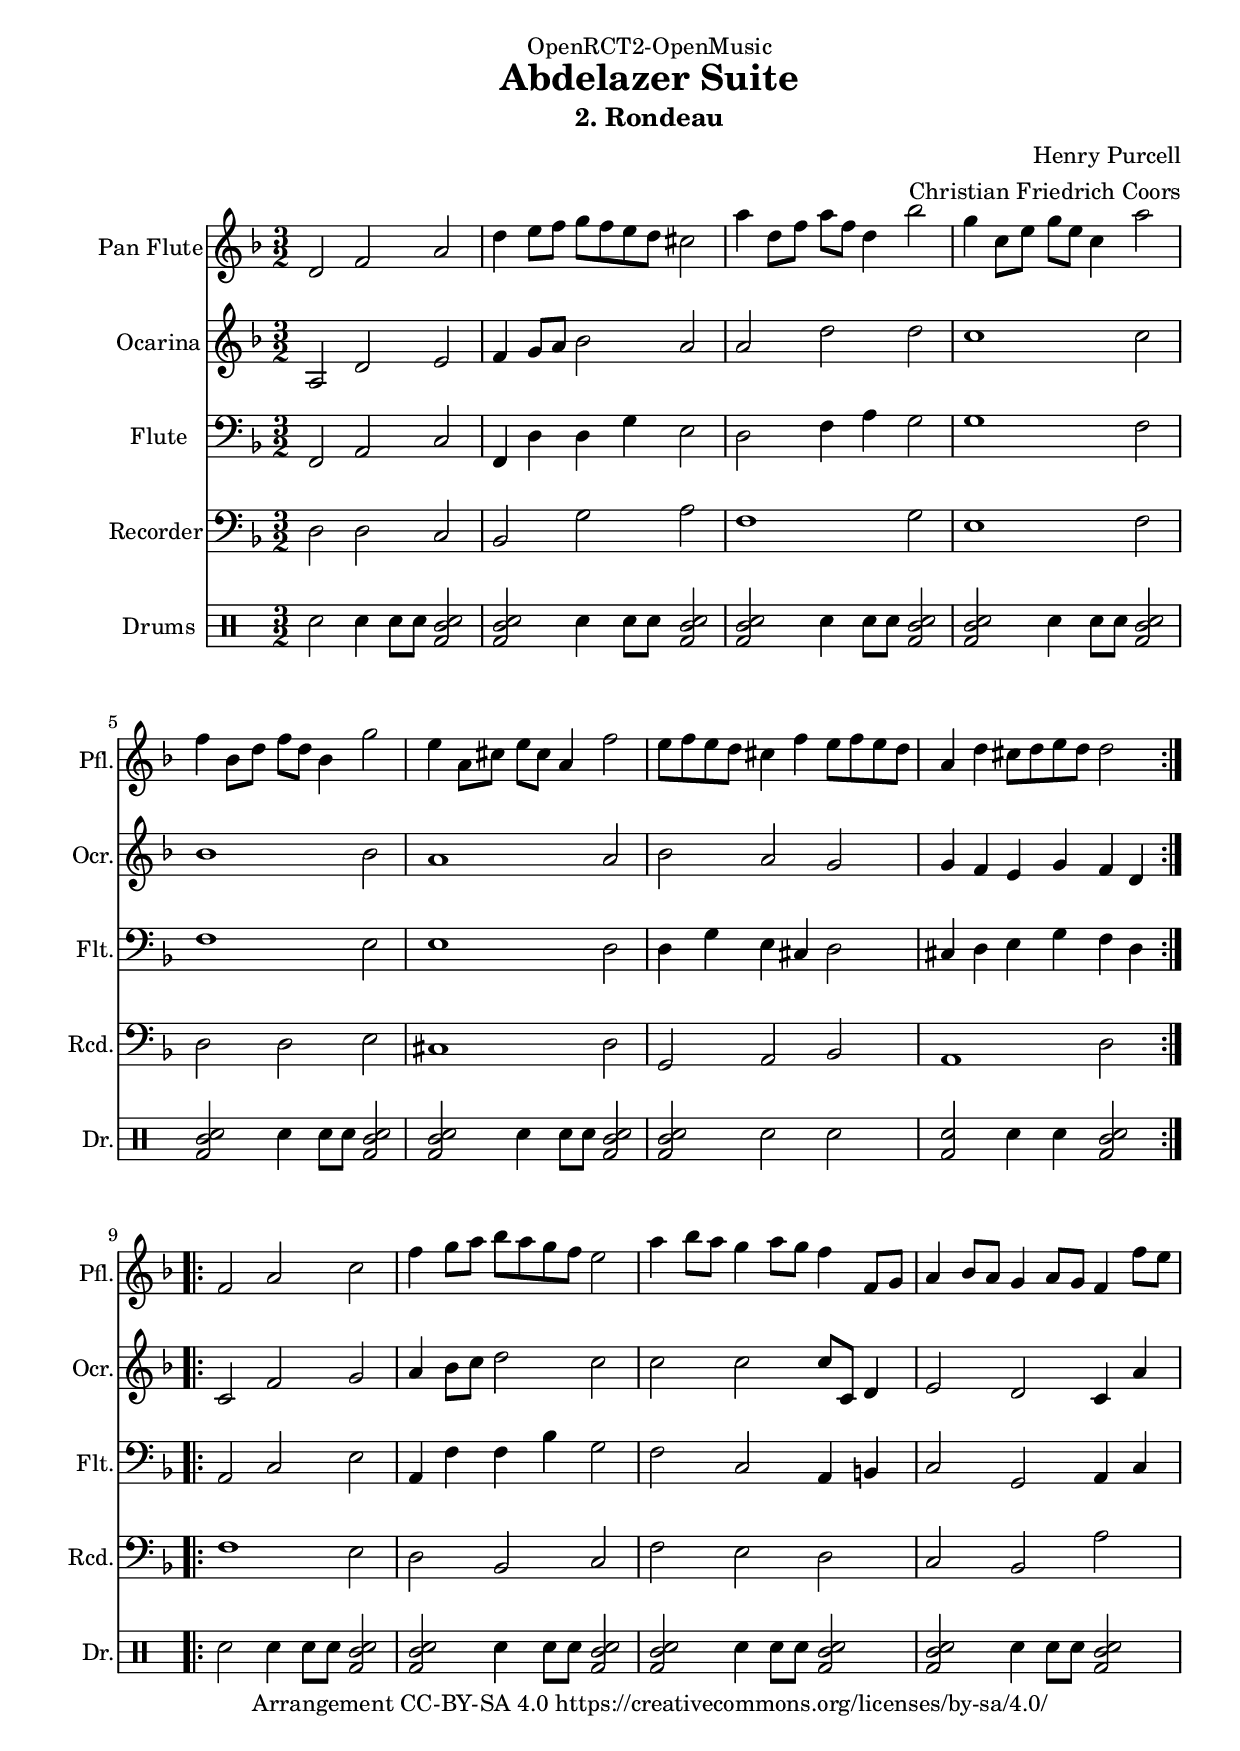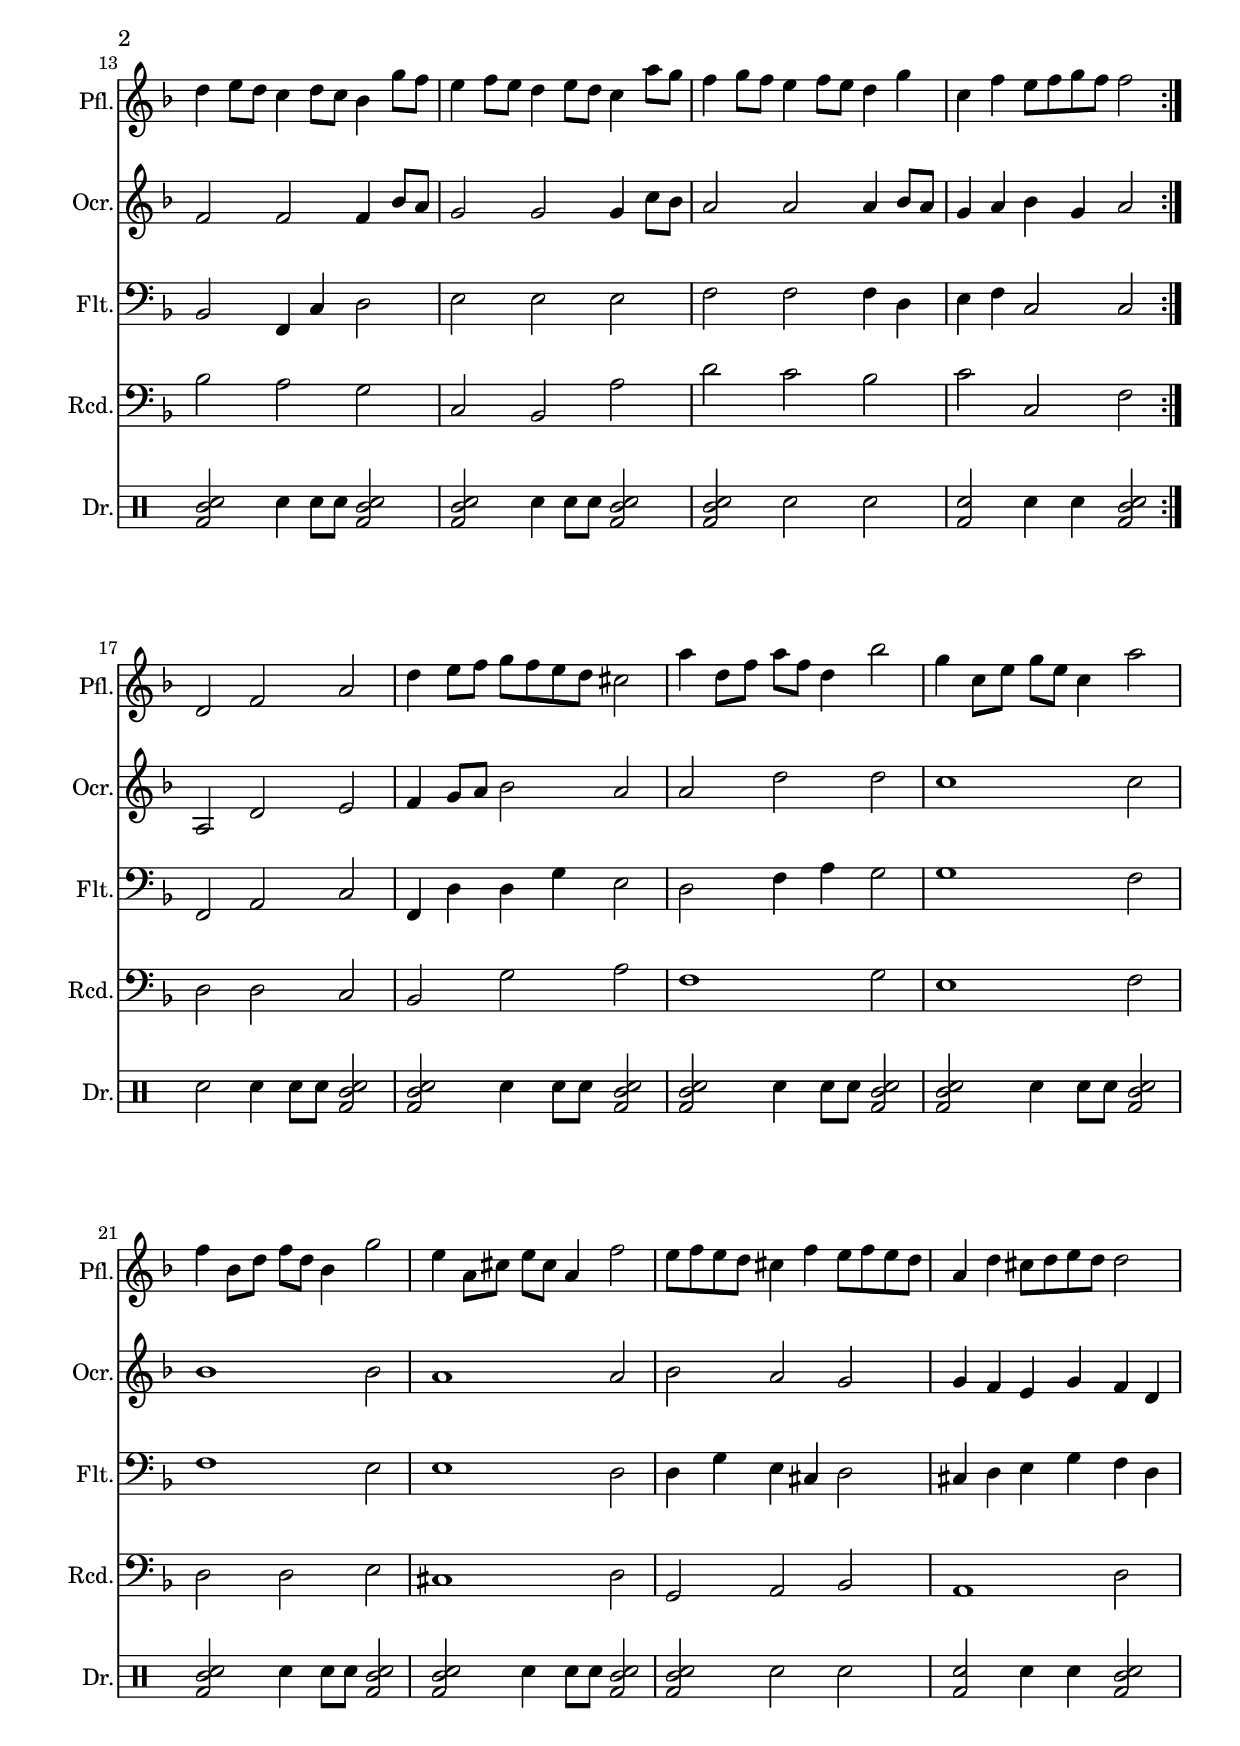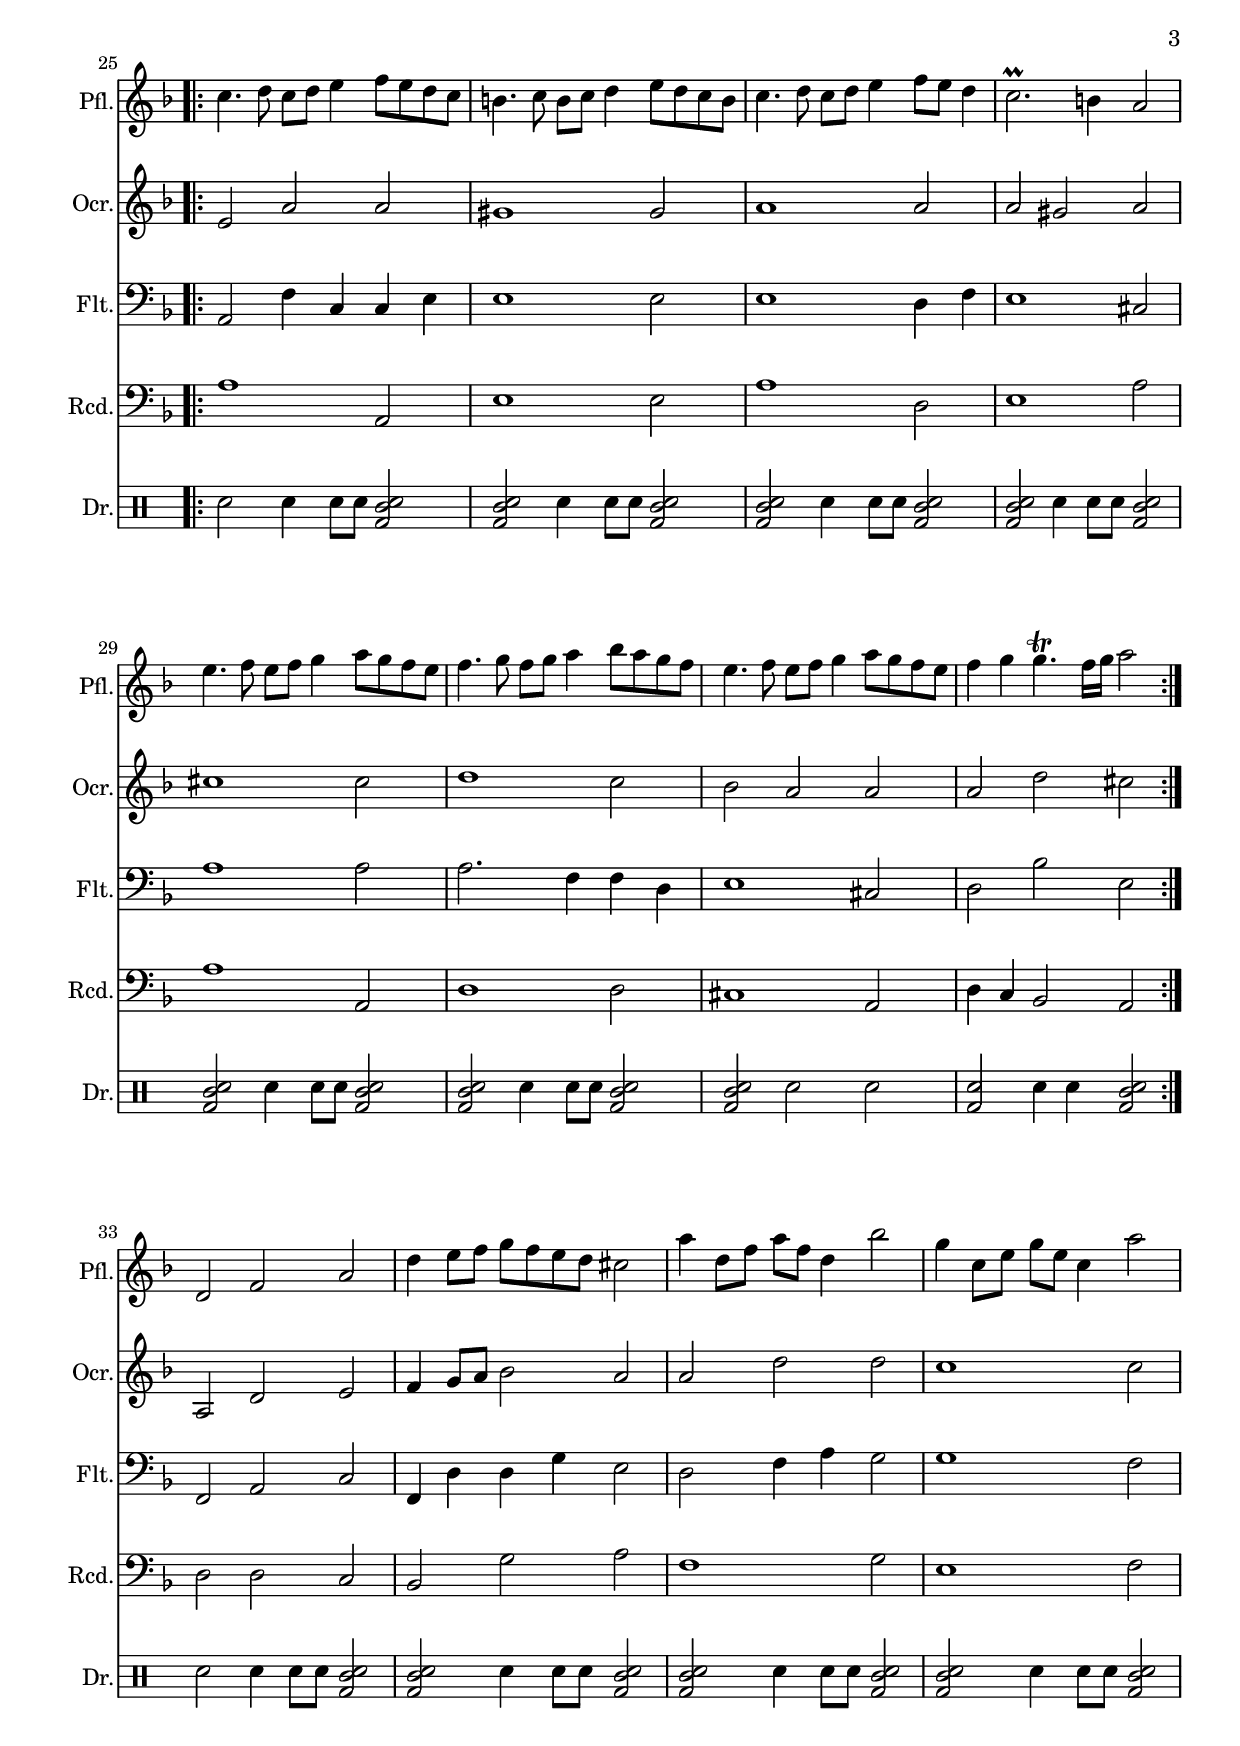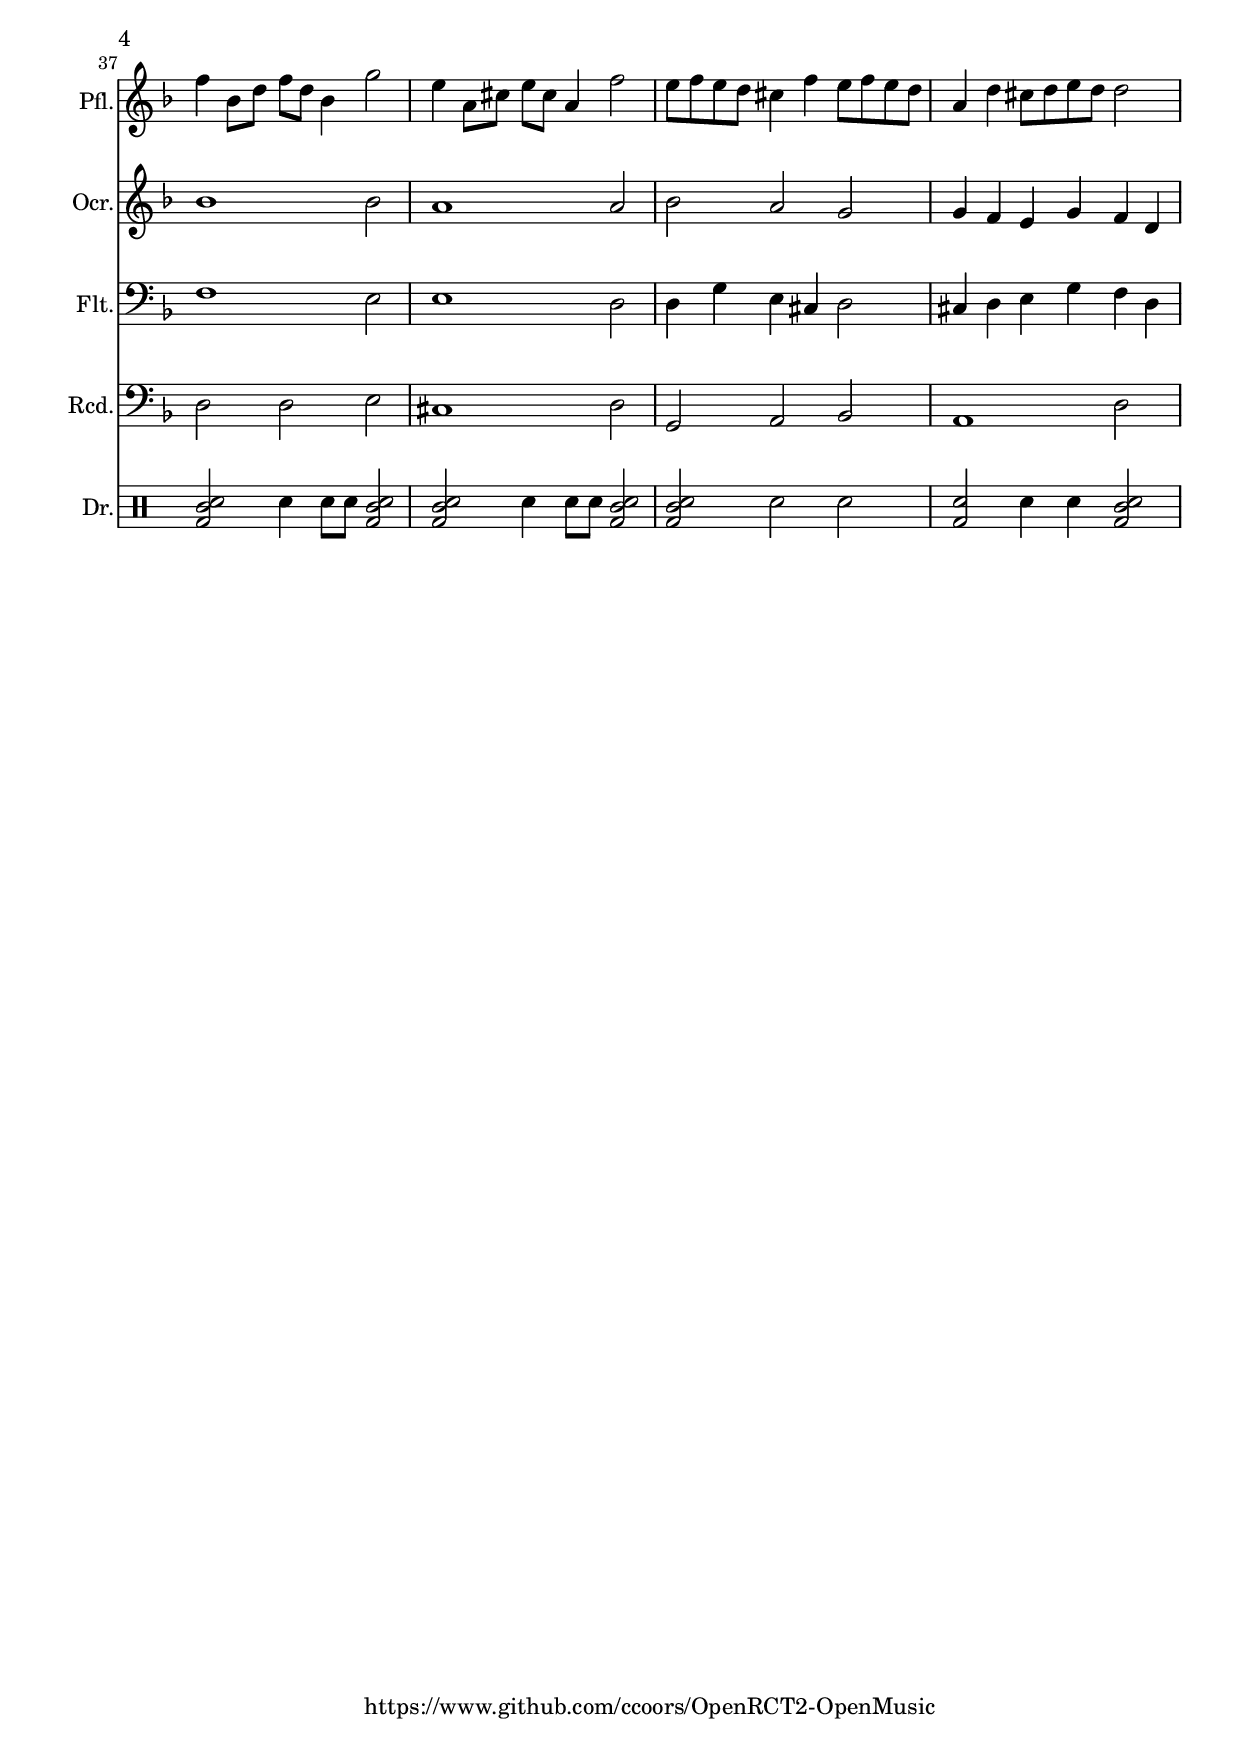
\version "2.18.2"
\include "../../include/include.ly"

\header {
  dedication = "OpenRCT2-OpenMusic"
  title = "Abdelazer Suite"
  arranger = "Christian Friedrich Coors"
  subtitle = "2. Rondeau"
  composer = "Henry Purcell"
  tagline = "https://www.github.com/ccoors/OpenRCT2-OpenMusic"
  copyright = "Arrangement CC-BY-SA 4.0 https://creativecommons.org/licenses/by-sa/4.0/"
}

global = {
  \key f \major
  \time 3/2
}

panflute_main_theme = \relative c' {
  d2 f a |
  d4 e8 f g f e d cis2 |
  a'4 d,8 f a f d4 bes'2 |
  g4 c,8 e g e c4 a'2 |
  f4 bes,8 d f d bes4 g'2 |
  e4 a,8 cis e cis a4 f'2 |
  e8 f e d cis4 f e8 f e d |
  a4 d cis8 d e d d2 |
}

panflute = \relative c' {
  \global
  \repeat volta 2 {
    \panflute_main_theme
  }
  \repeat volta 2 {
    f2 a c |
    f4 g8 a bes a g f e2 |
    a4 bes8 a g4 a8 g f4 f,8 g |
    a4 bes8 a g4 a8 g f4 f'8 e |
    d4 e8 d c4 d8 c bes4 g'8 f |
    e4 f8 e d4 e8 d c4 a'8 g |
    f4 g8 f e4 f8 e d4 g |
    c, f e8 f g f f2 |
  }
  \panflute_main_theme
  \repeat volta 2 {
    c4. d8 c d e4 f8 e d c |
    b4. c8 b c d4 e8 d c b |
    c4. d8 c d e4 f8 e d4 |
    c2.\prall b4 a2 |
    e'4. f8 e f g4 a8 g f e |
    f4. g8 f g a4 bes8 a g f |
    e4. f8 e f g4 a8 g f e |
    f4 g g4.\trill f16 g a2 |
  }
  \panflute_main_theme
}

ocarina_main_theme = \relative c' {
  a2 d e |
  f4 g8 a bes2 a |
  a d d |
  c1 c2 |
  bes1 bes2 |
  a1 a2 |
  bes a g |
  g4 f e g f d |
}

ocarina = \relative c' {
  \global
  \repeat volta 2 {
    \ocarina_main_theme
  }
  \repeat volta 2 {
    c2 f g |
    a4 bes8 c d2 c |
    c c c8 c, d4 |
    e2 d c4 a' |
    f2 f f4 bes8 a |
    g2 g g4 c8 bes |
    a2 a a4 bes8 a |
    g4 a bes g a2 |
  }
  \ocarina_main_theme
  \repeat volta 2 {
    e2 a a |
    gis1 gis2 |
    a1 a2 |
    a gis a |
    cis1 cis2 |
    d1 c2 |
    bes a a |
    a d cis |
  }
  \ocarina_main_theme
}

flute_main_theme = \relative c, {
  f2 a c |
  f,4 d' d g e2 |
  d2 f4 a g2 |
  g1 f2 |
  f1 e2 |
  e1 d2 |
  d4 g e cis d2 |
  cis4 d e g f d |
}

flute = \relative c {
  \global
  \repeat volta 2 {
    \flute_main_theme
  }
  \repeat volta 2 {
    a2 c e |
    a,4 f' f bes g2 |
    f c a4 b |
    c2 g a4 c |
    bes2 f4 c' d2 |
    e e e |
    f f f4 d |
    e f c2 c |
  }
  \flute_main_theme
  \repeat volta 2 {
    a2 f'4 c c e |
    e1 e2 |
    e1 d4 f |
    e1 cis2 |
    a'1 a2 |
    a2. f4 f d |
    e1 cis2 |
    d bes' e, |
  }
  \flute_main_theme
}

recorder_main_theme = \relative c {
  d2 d c |
  bes g' a |
  f1 g2 |
  e1 f2 |
  d d e |
  cis1 d2 |
  g, a bes |
  a1 d2 |
}

recorder = \relative c {
  \global
  \repeat volta 2 {
    \recorder_main_theme
  }
  \repeat volta 2 {
    f1 e2 |
    d bes c |
    f e d |
    c bes a' |
    bes a g |
    c, bes a' |
    d c bes |
    c c, f |
  }
  \recorder_main_theme
  \repeat volta 2 {
    a1 a,2 |
    e'1 e2 |
    a1 d,2 |
    e1 a2 |
    a1 a,2 |
    d1 d2 |
    cis1 a2 |
    d4 c bes2 a |
  }
  \recorder_main_theme
}

drum_theme = \drummode {
  sna2 sna4 sna8 sna <bd sna tamb>2 |
  \repeat unfold 5 {
    <bd sna tamb>2 sna4 sna8 sna <bd sna tamb>2 |
  }
  <bd sna tamb>2 sna sna |
  <bd sna>2 sna4 sna <bd sna tamb>2 |
}

drum = \drummode {
  \repeat volta 2 {
    \drum_theme
  }
  \repeat volta 2 {
    \drum_theme
  }
  \drum_theme
  \repeat volta 2 {
    \drum_theme
  }
  \drum_theme
}

panflutePart = \new Staff \with {
  instrumentName = "Pan Flute"
  shortInstrumentName = "Pfl."
  midiInstrument = "pan flute"
} \panflute

ocarinaPart = \new Staff \with {
  instrumentName = "Ocarina"
  shortInstrumentName = "Ocr."
  midiInstrument = "ocarina"
} \ocarina

flutePart = \new Staff \with {
  instrumentName = "Flute"
  shortInstrumentName = "Flt."
  midiInstrument = "flute"
} { \clef bass \flute }

recorderPart = \new Staff \with {
  instrumentName = "Recorder"
  shortInstrumentName = "Rcd."
  midiInstrument = "recorder"
} { \clef bass \recorder }

drumPart = \new DrumStaff \with {
  \consists "Instrument_name_engraver"
  instrumentName = "Drums"
  shortInstrumentName = "Dr."
} \drum

\score {
  <<
    \panflutePart
    \ocarinaPart
    \flutePart
    \recorderPart
    \drumPart
  >>

  \layout { }
}

\score {
  \unfoldRepeats \articulate <<
    \panflutePart
    \ocarinaPart
    \flutePart
    \recorderPart
    \drumPart
  >>
  \midi {
    \tempo 4=165
  }
}
